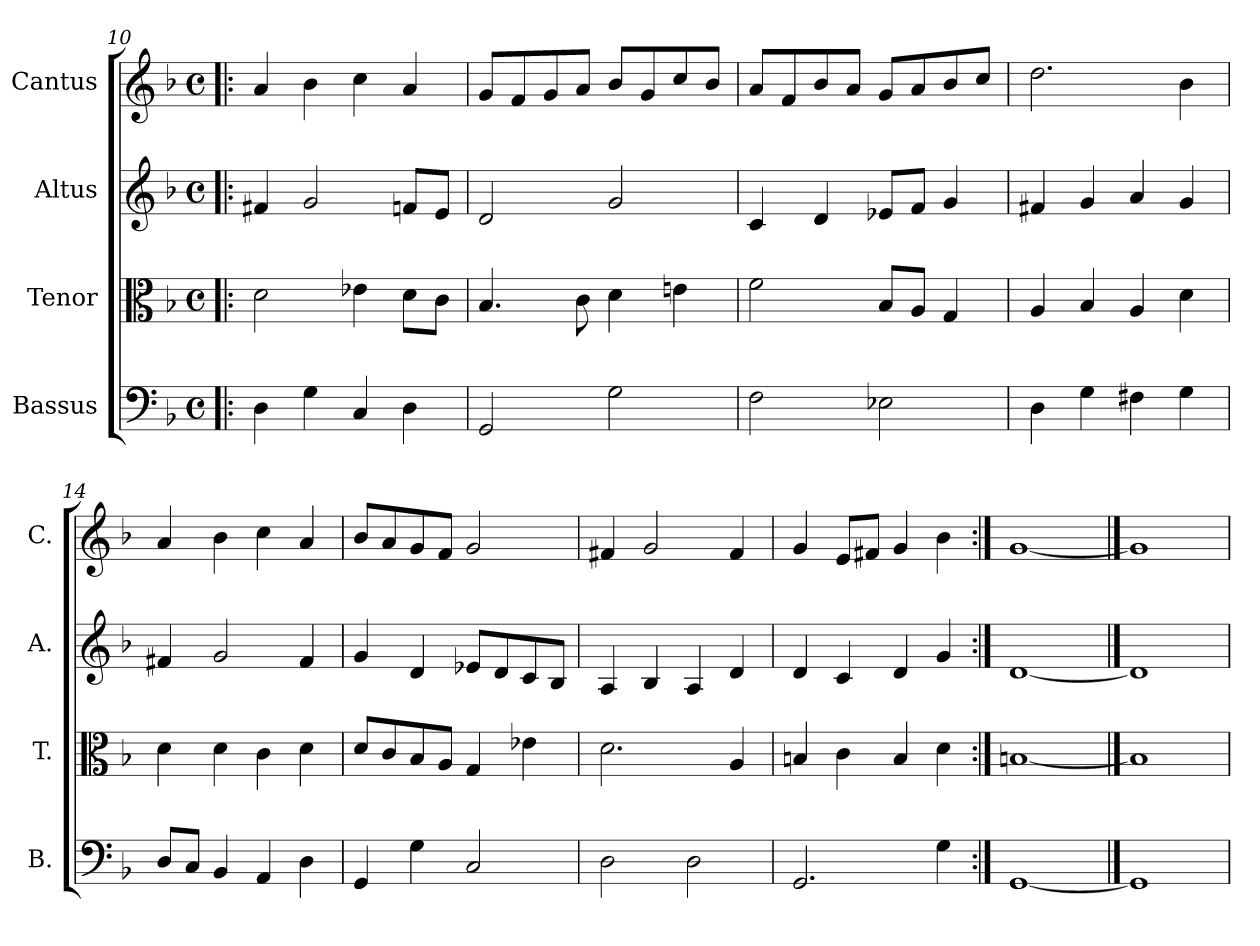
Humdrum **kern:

**kern	**kern	**kern	**kern
*part4	*part3	*part2	*part1
*staff4	*staff3	*staff2	*staff1
*I"Bassus	*I"Tenor	*I"Altus	*I"Cantus
*I'B.	*I'T.	*I'A.	*I'C.
*clefF4	*clefC3	*clefG2	*clefG2
*k[b-]	*k[b-]	*k[b-]	*k[b-]
*F:	*F:	*F:	*F:
*M4/4	*M4/4	*M4/4	*M4/4
*met(c)	*met(c)	*met(c)	*met(c)
=10!|:	=10!|:	=10!|:	=10!|:
4D\	2d\	4f#X/	4a/
4G\	.	2g/	4b-\
4C/	4e-X\	.	4cc\
4D\	8d\L	8fn/L	4a/
.	8c\J	8e/J	.
=11	=11	=11	=11
2GG/	4.B-/	2d/	8g/L
.	.	.	8f/
.	.	.	8g/
.	8c\	.	8a/J
2G\	4d\	2g/	8b-/L
.	.	.	8g/
.	4en\	.	8cc/
.	.	.	8b-/J
=12	=12	=12	=12
2F\	2f\	4c/	8a/L
.	.	.	8f/
.	.	4d/	8b-/
.	.	.	8a/J
2E-X\	8B-/L	8e-X/L	8g/L
.	8A/J	8f/J	8a/
.	4G/	4g/	8b-/
.	.	.	8cc/J
=13	=13	=13	=13
4D\	4A/	4f#X/	2.dd\
4G\	4B-/	4g/	.
4F#X\	4A/	4a/	.
4G\	4d\	4g/	4b-\
=14	=14	=14	=14
8D/L	4d\	4f#X/	4a/
8C/J	.	.	.
4BB-/	4d\	2g/	4b-\
4AA/	4c\	.	4cc\
4D\	4d\	4f#/	4a/
=15	=15	=15	=15
4GG/	8d/L	4g/	8b-/L
.	8c/	.	8a/
4G\	8B-/	4d/	8g/
.	8A/J	.	8f/J
2C/	4G/	8e-X/L	2g/
.	.	8d/	.
.	4e-X\	8c/	.
.	.	8B-/J	.
=16	=16	=16	=16
2D\	2.d\	4A/	4f#X/
.	.	4B-/	2g/
2D\	.	4A/	.
.	4A/	4d/	4f#/
=17	=17	=17	=17
2.GG/	4Bn/	4d/	4g/
.	4c\	4c/	8e/L
.	.	.	8f#X/J
.	4B/	4d/	4g/
4G\	4d\	4g/	4b-\
=18:|!	=18:|!	=18:|!	=18:|!
[1GG	[1Bn	[1d	[1g
==19	==19	==19	==19
1GG]	1B]	1d]	1g]
=	=	=	=
*-	*-	*-	*-
